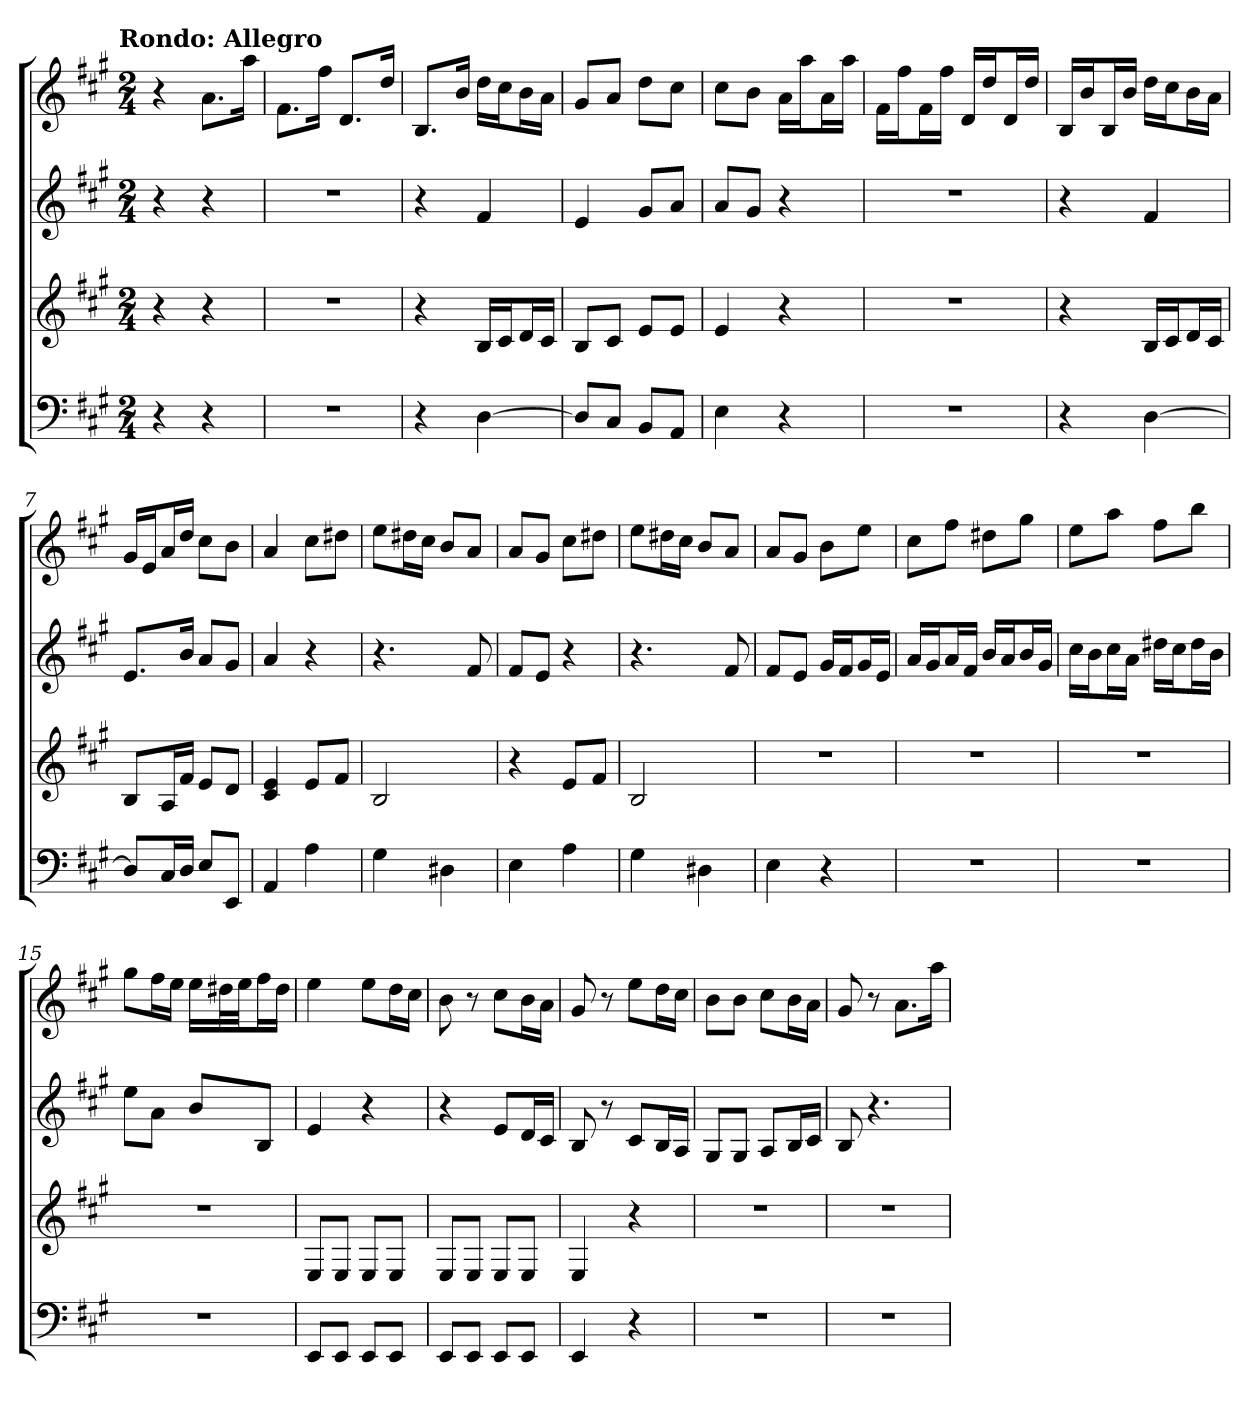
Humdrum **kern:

**kern	**kern	**kern	**kern
*part4	*part3	*part2	*part1
*staff4	*staff3	*staff2	*staff1
*k[f#c#g#]	*k[f#c#g#]	*k[f#c#g#]	*k[f#c#g#]
*A:	*A:	*A:	*A:
!!LO:TX:omd:t=Rondo&colon; Allegro
*M2/4	*M2/4	*M2/4	*M2/4
*MM132	*MM132	*MM132	*MM132
=	=	=	=
4r	4r	4r	4r
4r	4r	4r	8.aL
.	.	.	16aaJk
=1	=1	=1	=1
2r	2r	2r	8.f#L
.	.	.	16ff#Jk
.	.	.	8.dL
.	.	.	16ddJk
=2	=2	=2	=2
4r	4r	4r	8.BL
.	.	.	16bJk
[4D	16BLL	4f#	16ddLL
.	16c#J	.	16cc#J
.	16dL	.	16bL
.	16c#JJ	.	16aJJ
=3	=3	=3	=3
8DL]	8BL	4e	8g#L
8C#J	8c#J	.	8aJ
8BBL	8eL	8g#L	8ddL
8AAJ	8eJ	8aJ	8cc#J
=4	=4	=4	=4
4E	4e	8aL	8cc#L
.	.	8g#J	8bJ
4r	4r	4r	16aLL
.	.	.	16aaJ
.	.	.	16aL
.	.	.	16aaJJ
=5	=5	=5	=5
2r	2r	2r	16f#LL
.	.	.	16ff#J
.	.	.	16f#L
.	.	.	16ff#JJ
.	.	.	16dLL
.	.	.	16ddJ
.	.	.	16dL
.	.	.	16ddJJ
=6	=6	=6	=6
4r	4r	4r	16BLL
.	.	.	16bJ
.	.	.	16BL
.	.	.	16bJJ
[4D	16BLL	4f#	16ddLL
.	16c#J	.	16cc#J
.	16dL	.	16bL
.	16c#JJ	.	16aJJ
=7	=7	=7	=7
8DL]	8BL	8.eL	16g#LL
.	.	.	16eJ
16C#L	16AL	.	16aL
16DJJ	16f#JJ	16bJk	16ddJJ
8EL	8eL	8aL	8cc#L
8EEJ	8dJ	8g#J	8bJ
=8	=8	=8	=8
4AA	4c# 4e	4a	4a
4A	8eL	4r	8cc#L
.	8f#J	.	8dd#XJ
=9	=9	=9	=9
4G#	2B	4.r	8eeL
.	.	.	16dd#XL
.	.	.	16cc#JJ
4D#X	.	.	8bL
.	.	8f#	8aJ
=10	=10	=10	=10
4E	4r	8f#L	8aL
.	.	8eJ	8g#J
4A	8eL	4r	8cc#L
.	8f#J	.	8dd#XJ
=11	=11	=11	=11
4G#	2B	4.r	8eeL
.	.	.	16dd#XL
.	.	.	16cc#JJ
4D#X	.	.	8bL
.	.	8f#	8aJ
=12	=12	=12	=12
4E	2r	8f#L	8aL
.	.	8eJ	8g#J
4r	.	16g#LL	8bL
.	.	16f#J	.
.	.	16g#L	8eeJ
.	.	16eJJ	.
=13	=13	=13	=13
2r	2r	16aLL	8cc#L
.	.	16g#J	.
.	.	16aL	8ff#J
.	.	16f#JJ	.
.	.	16bLL	8dd#XL
.	.	16aJ	.
.	.	16bL	8gg#J
.	.	16g#JJ	.
=14	=14	=14	=14
2r	2r	16cc#LL	8eeL
.	.	16bJ	.
.	.	16cc#L	8aaJ
.	.	16aJJ	.
.	.	16dd#XLL	8ff#L
.	.	16cc#J	.
.	.	16dd#L	8bbJ
.	.	16bJJ	.
=15	=15	=15	=15
2r	2r	8eeL	8gg#L
.	.	8aJ	16ff#L
.	.	.	16eeJJ
.	.	8bL	16eeLL
.	.	.	32dd#XL
.	.	.	32eeJJ
.	.	8BJ	16ff#L
.	.	.	16dd#JJ
=16	=16	=16	=16
8EEL	8EL	4e	4ee
8EEJ	8EJ	.	.
8EEL	8EL	4r	8eeL
8EEJ	8EJ	.	16ddL
.	.	.	16cc#JJ
=17	=17	=17	=17
8EEL	8EL	4r	8b
8EEJ	8EJ	.	8r
8EEL	8EL	8eL	8cc#L
8EEJ	8EJ	16dL	16bL
.	.	16c#JJ	16aJJ
=18	=18	=18	=18
4EE	4E	8B	8g#
.	.	8r	8r
4r	4r	8c#L	8eeL
.	.	16BL	16ddL
.	.	16AJJ	16cc#JJ
=19	=19	=19	=19
2r	2r	8G#L	8bL
.	.	8G#J	8bJ
.	.	8AL	8cc#L
.	.	16BL	16bL
.	.	16c#JJ	16aJJ
=20	=20	=20	=20
2r	2r	8B	8g#
.	.	4.r	8r
.	.	.	8.aL
.	.	.	16aaJk
=	=	=	=
*-	*-	*-	*-
